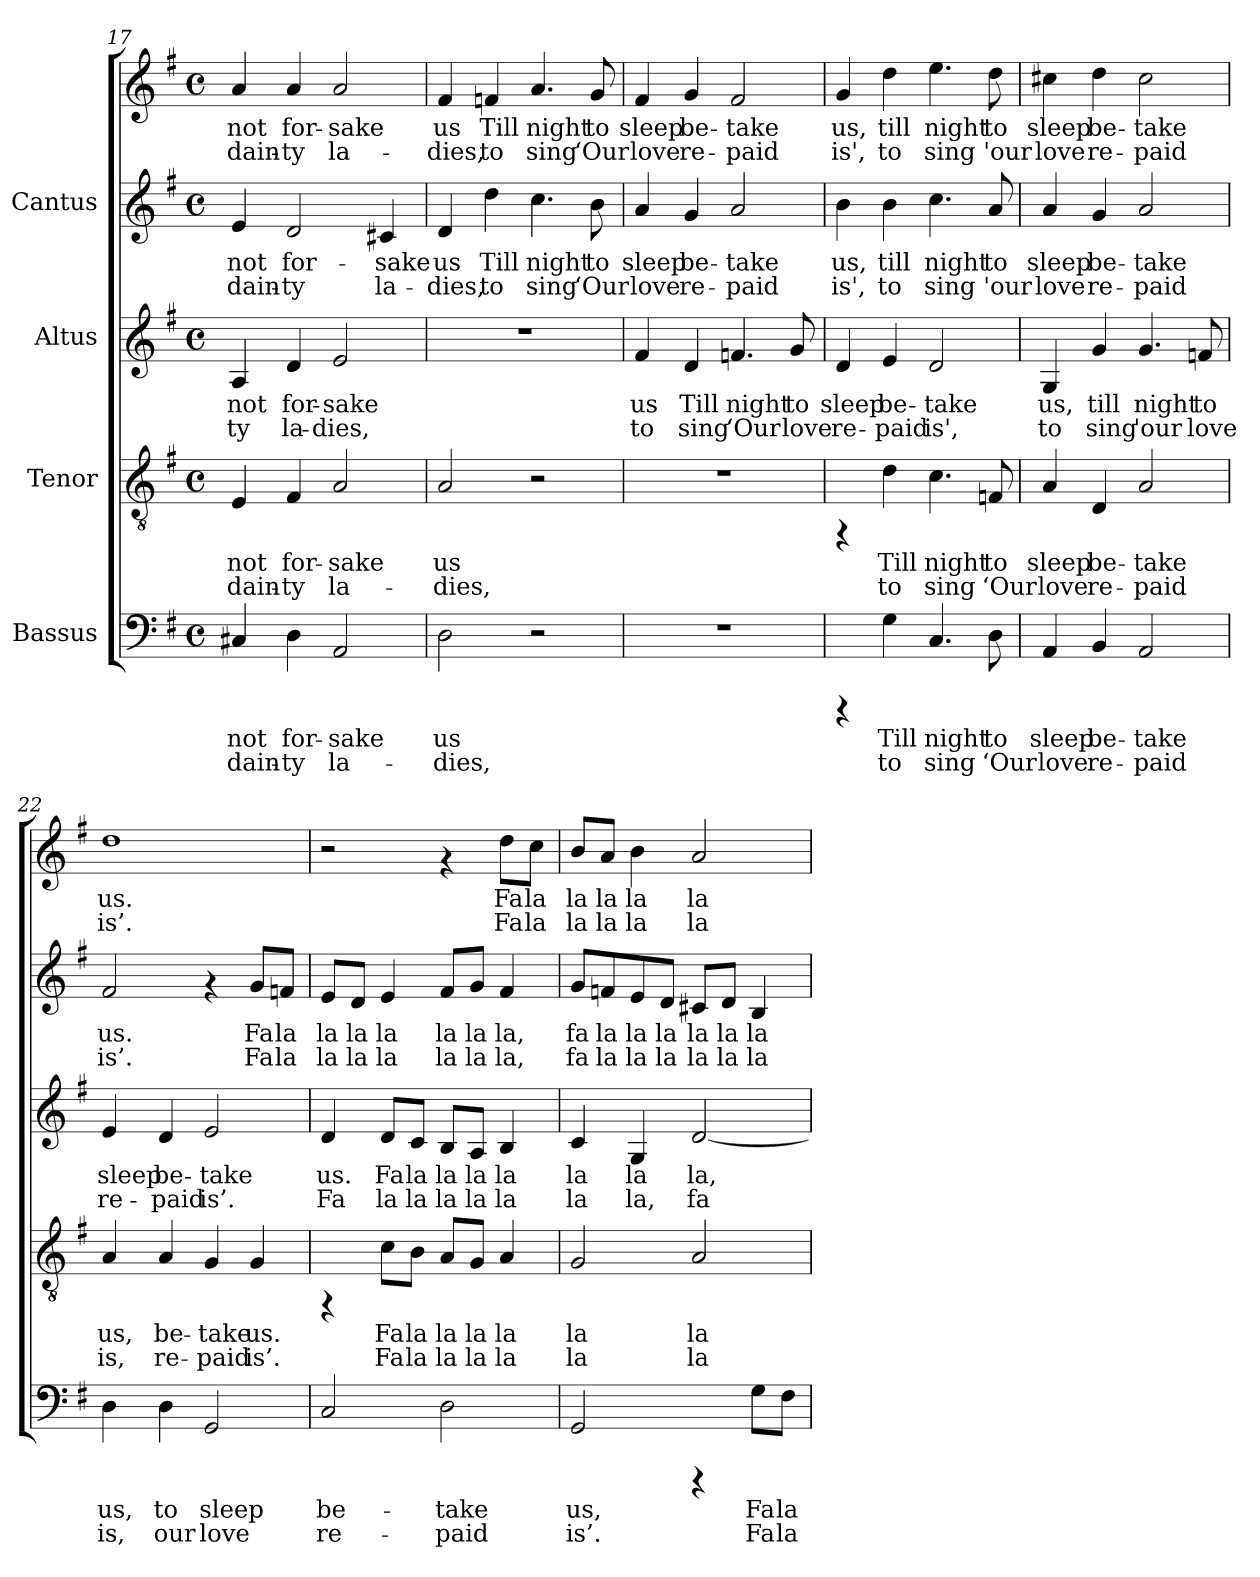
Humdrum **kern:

**kern	**text	**text	**kern	**text	**text	**kern	**text	**text	**kern	**text	**text	**kern	**text	**text
*part4	*part4	*part4	*part3	*part3	*part3	*part2	*part2	*part2	*part1	*part1	*part1	*part1	*part1	*part1
*staff5	*staff5	*staff5	*staff4	*staff4	*staff4	*staff3	*staff3	*staff3	*staff2	*staff2	*staff2	*staff1	*staff1	*staff1
*I"Bassus	*	*	*I"Tenor	*	*	*I"Altus	*	*	*I"Cantus	*	*	*	*	*
*clefF4	*	*	*clefGv2	*	*	*clefG2	*	*	*clefG2	*	*	*clefG2	*	*
*k[f#]	*	*	*k[f#]	*	*	*k[f#]	*	*	*k[f#]	*	*	*k[f#]	*	*
*G:	*	*	*G:	*	*	*G:	*	*	*G:	*	*	*G:	*	*
*M4/4	*	*	*M4/4	*	*	*M4/4	*	*	*M4/4	*	*	*M4/4	*	*
*met(c)	*	*	*met(c)	*	*	*met(c)	*	*	*met(c)	*	*	*met(c)	*	*
=17	=17	=17	=17	=17	=17	=17	=17	=17	=17	=17	=17	=17	=17	=17
!	!LO:LY:b:cj	!LO:LY:b:cj	!	!LO:LY:b:cj	!LO:LY:b:cj	!	!LO:LY:b:cj	!LO:LY:b:cj	!	!LO:LY:b:cj	!LO:LY:b:cj	!	!LO:LY:b:cj	!LO:LY:b:cj
4C#X/	not	dain-	4E/	not	dain-	4A/	-not	ty	4e/	-not	dain-	4a/	not	dain-
!	!LO:LY:b:cj	!LO:LY:b:cj	!	!LO:LY:b:cj	!LO:LY:b:cj	!	!LO:LY:b:cj	!LO:LY:b:cj	!	!LO:LY:b:cj	!LO:LY:b:cj	!	!LO:LY:b:cj	!LO:LY:b:cj
4D\	-for-	-ty	4F#/	-for-	-ty	4d/	for-	-la-	2d/	-for-	-ty	4a/	-for-	-ty
!	!LO:LY:b:cj	!LO:LY:b:cj	!	!LO:LY:b:cj	!LO:LY:b:cj	!	!LO:LY:b:cj	!LO:LY:b:cj	!	!	!	!	!LO:LY:b:cj	!LO:LY:b:cj
2AA/	sake	la-	2A/	sake	la-	2e/	-sake	dies,	.	.	.	2a/	sake	la-
!	!	!	!	!	!	!	!	!	!	!LO:LY:b:cj	!LO:LY:b:cj	!	!	!
.	.	.	.	.	.	.	.	.	4c#X/	sake	la-	.	.	.
=18	=18	=18	=18	=18	=18	=18	=18	=18	=18	=18	=18	=18	=18	=18
!	!LO:LY:b:cj	!LO:LY:b:cj	!	!LO:LY:b:cj	!LO:LY:b:cj	!	!	!	!	!LO:LY:b:cj	!LO:LY:b:cj	!	!LO:LY:b:cj	!LO:LY:b:cj
2D\	-us	dies,	2A/	-us	dies,	1r	.	.	4d/	us	dies,	4f#/	-us	dies,
!	!	!	!	!	!	!	!	!	!	!LO:LY:b:cj	!LO:LY:b:cj	!	!LO:LY:b:cj	!LO:LY:b:cj
.	.	.	.	.	.	.	.	.	4dd\	Till	to	4fn/	Till	to
!	!	!	!	!	!	!	!	!	!	!LO:LY:b:cj	!LO:LY:b:cj	!	!LO:LY:b:cj	!LO:LY:b:cj
2r	.	.	2r	.	.	.	.	.	4.cc\	night	sing	4.a/	night	sing
!	!	!	!	!	!	!	!	!	!	!LO:LY:b:cj	!LO:LY:b:cj	!	!LO:LY:b:cj	!LO:LY:b:cj
.	.	.	.	.	.	.	.	.	8b\	to	‘Our	8g/	to	‘Our
=19	=19	=19	=19	=19	=19	=19	=19	=19	=19	=19	=19	=19	=19	=19
!	!	!	!	!	!	!	!LO:LY:b:cj	!LO:LY:b:cj	!	!LO:LY:b:cj	!LO:LY:b:cj	!	!LO:LY:b:cj	!LO:LY:b:cj
1r	.	.	1r	.	.	4f#/	us	to	4a/	sleep	love	4f#/	sleep	love
!	!	!	!	!	!	!	!LO:LY:b:cj	!LO:LY:b:cj	!	!LO:LY:b:cj	!LO:LY:b:cj	!	!LO:LY:b:cj	!LO:LY:b:cj
.	.	.	.	.	.	4d/	Till	sing	4g/	be-	-re-	4g/	be-	-re-
!	!	!	!	!	!	!	!LO:LY:b:cj	!LO:LY:b:cj	!	!LO:LY:b:cj	!LO:LY:b:cj	!	!LO:LY:b:cj	!LO:LY:b:cj
.	.	.	.	.	.	4.fn/	night	‘Our	2a/	-take	paid	2f#/	-take	paid
!	!	!	!	!	!	!	!LO:LY:b:cj	!LO:LY:b:cj	!	!	!	!	!	!
.	.	.	.	.	.	8g/	to	love	.	.	.	.	.	.
=20	=20	=20	=20	=20	=20	=20	=20	=20	=20	=20	=20	=20	=20	=20
!	!	!	!	!	!	!	!LO:LY:b:cj	!LO:LY:b:cj	!	!LO:LY:b:cj	!LO:LY:b:cj	!	!LO:LY:b:cj	!LO:LY:b:cj
4rCCC	.	.	4rFF	.	.	4d/	sleep	re-	4b\	us,	is',	4g/	us,	is',
!	!LO:LY:b:cj	!LO:LY:b:cj	!	!LO:LY:b:cj	!LO:LY:b:cj	!	!LO:LY:b:cj	!LO:LY:b:cj	!	!LO:LY:b:cj	!LO:LY:b:cj	!	!LO:LY:b:cj	!LO:LY:b:cj
4G\	Till	to	4d\	Till	to	4e/	-be-	-paid	4b\	till	to	4dd\	till	to
!	!LO:LY:b:cj	!LO:LY:b:cj	!	!LO:LY:b:cj	!LO:LY:b:cj	!	!LO:LY:b:cj	!LO:LY:b:cj	!	!LO:LY:b:cj	!LO:LY:b:cj	!	!LO:LY:b:cj	!LO:LY:b:cj
4.C/	night	sing	4.c\	night	sing	2d/	take	is',	4.cc\	night	sing	4.ee\	night	sing
!	!LO:LY:b:cj	!LO:LY:b:cj	!	!LO:LY:b:cj	!LO:LY:b:cj	!	!	!	!	!LO:LY:b:cj	!LO:LY:b:cj	!	!LO:LY:b:cj	!LO:LY:b:cj
8D\	to	‘Our	8Fn/	to	‘Our	.	.	.	8a/	to	'our	8dd\	to	'our
!!LO:LB:g=z
=21	=21	=21	=21	=21	=21	=21	=21	=21	=21	=21	=21	=21	=21	=21
!	!LO:LY:b:cj	!LO:LY:b:cj	!	!LO:LY:b:cj	!LO:LY:b:cj	!	!LO:LY:b:cj	!LO:LY:b:cj	!	!LO:LY:b:cj	!LO:LY:b:cj	!	!LO:LY:b:cj	!LO:LY:b:cj
4AA/	sleep	love	4A/	sleep	love	4G/	us,	to	4a/	sleep	love	4cc#X\	sleep	love
!	!LO:LY:b:cj	!LO:LY:b:cj	!	!LO:LY:b:cj	!LO:LY:b:cj	!	!LO:LY:b:cj	!LO:LY:b:cj	!	!LO:LY:b:cj	!LO:LY:b:cj	!	!LO:LY:b:cj	!LO:LY:b:cj
4BB/	be-	-re-	4D/	be-	-re-	4g/	till	sing	4g/	be-	-re-	4dd\	be-	-re-
!	!LO:LY:b:cj	!LO:LY:b:cj	!	!LO:LY:b:cj	!LO:LY:b:cj	!	!LO:LY:b:cj	!LO:LY:b:cj	!	!LO:LY:b:cj	!LO:LY:b:cj	!	!LO:LY:b:cj	!LO:LY:b:cj
2AA/	-take	paid	2A/	-take	paid	4.g/	night	'our	2a/	-take	paid	2cc#\	-take	paid
!	!	!	!	!	!	!	!LO:LY:b:cj	!LO:LY:b:cj	!	!	!	!	!	!
.	.	.	.	.	.	8fn/	to	love	.	.	.	.	.	.
=22	=22	=22	=22	=22	=22	=22	=22	=22	=22	=22	=22	=22	=22	=22
!	!LO:LY:b:cj	!LO:LY:b:cj	!	!LO:LY:b:cj	!LO:LY:b:cj	!	!LO:LY:b:cj	!LO:LY:b:cj	!	!LO:LY:b:cj	!LO:LY:b:cj	!	!LO:LY:b:cj	!LO:LY:b:cj
4D\	us,	is,	4A/	us,	is,	4e/	sleep	re-	2f#/	us.	is’.	1dd	us.	is’.
!	!LO:LY:b:cj	!LO:LY:b:cj	!	!LO:LY:b:cj	!LO:LY:b:cj	!	!LO:LY:b:cj	!LO:LY:b:cj	!	!	!	!	!	!
4D\	to	our	4A/	be-	-re-	4d/	-be-	-paid	.	.	.	.	.	.
!	!LO:LY:b:cj	!LO:LY:b:cj	!	!LO:LY:b:cj	!LO:LY:b:cj	!	!LO:LY:b:cj	!LO:LY:b:cj	!	!	!	!	!	!
2GG/	sleep	love	4G/	-take	paid	2e/	take	is’.	4rf	.	.	.	.	.
!	!	!	!	!LO:LY:b:cj	!LO:LY:b:cj	!	!	!	!	!LO:LY:b:cj	!LO:LY:b:cj	!	!	!
.	.	.	4G/	us.	is’.	.	.	.	8g/L	Fa	Fa	.	.	.
!	!	!	!	!	!	!	!	!	!	!LO:LY:b:cj	!LO:LY:b:cj	!	!	!
.	.	.	.	.	.	.	.	.	8fn/J	la	la	.	.	.
=23	=23	=23	=23	=23	=23	=23	=23	=23	=23	=23	=23	=23	=23	=23
!	!LO:LY:b:cj	!LO:LY:b:cj	!	!	!	!	!LO:LY:b:cj	!LO:LY:b:cj	!	!LO:LY:b:cj	!LO:LY:b:cj	!	!	!
2C/	be-	-re-	4rFF	.	.	4d/	us.	Fa	8e/L	la	la	2r	.	.
!	!	!	!	!	!	!	!	!	!	!LO:LY:b:cj	!LO:LY:b:cj	!	!	!
.	.	.	.	.	.	.	.	.	8d/J	la	la	.	.	.
!	!	!	!	!LO:LY:b:cj	!LO:LY:b:cj	!	!LO:LY:b:cj	!LO:LY:b:cj	!	!LO:LY:b:cj	!LO:LY:b:cj	!	!	!
.	.	.	8c\L	Fa	Fa	8d/L	Fa	la	4e/	la	la	.	.	.
!	!	!	!	!LO:LY:b:cj	!LO:LY:b:cj	!	!LO:LY:b:cj	!LO:LY:b:cj	!	!	!	!	!	!
.	.	.	8B\J	la	la	8c/J	la	la	.	.	.	.	.	.
!	!LO:LY:b:cj	!LO:LY:b:cj	!	!LO:LY:b:cj	!LO:LY:b:cj	!	!LO:LY:b:cj	!LO:LY:b:cj	!	!LO:LY:b:cj	!LO:LY:b:cj	!	!	!
2D\	-take	paid	8A/L	la	la	8B/L	la	la	8f#/L	la	la	4rf	.	.
!	!	!	!	!LO:LY:b:cj	!LO:LY:b:cj	!	!LO:LY:b:cj	!LO:LY:b:cj	!	!LO:LY:b:cj	!LO:LY:b:cj	!	!	!
.	.	.	8G/J	la	la	8A/J	la	la	8g/J	la	la	.	.	.
!	!	!	!	!LO:LY:b:cj	!LO:LY:b:cj	!	!LO:LY:b:cj	!LO:LY:b:cj	!	!LO:LY:b:cj	!LO:LY:b:cj	!	!LO:LY:b:cj	!LO:LY:b:cj
.	.	.	4A/	la	la	4B/	la	la	4f#/	la,	la,	8dd\L	Fa	Fa
!	!	!	!	!	!	!	!	!	!	!	!	!	!LO:LY:b:cj	!LO:LY:b:cj
.	.	.	.	.	.	.	.	.	.	.	.	8cc\J	la	la
=24	=24	=24	=24	=24	=24	=24	=24	=24	=24	=24	=24	=24	=24	=24
!	!LO:LY:b:cj	!LO:LY:b:cj	!	!LO:LY:b:cj	!LO:LY:b:cj	!	!LO:LY:b:cj	!LO:LY:b:cj	!	!LO:LY:b:cj	!LO:LY:b:cj	!	!LO:LY:b:cj	!LO:LY:b:cj
2GG/	us,	is’.	2G/	la	la	4c/	la	la	8g/L	fa	fa	8b/L	la	la
!	!	!	!	!	!	!	!	!	!	!LO:LY:b:cj	!LO:LY:b:cj	!	!LO:LY:b:cj	!LO:LY:b:cj
.	.	.	.	.	.	.	.	.	8fn/	la	la	8a/J	la	la
!	!	!	!	!	!	!	!LO:LY:b:cj	!LO:LY:b:cj	!	!LO:LY:b:cj	!LO:LY:b:cj	!	!LO:LY:b:cj	!LO:LY:b:cj
.	.	.	.	.	.	4G/	la	la,	8e/	la	la	4b\	la	la
!	!	!	!	!	!	!	!	!	!	!LO:LY:b:cj	!LO:LY:b:cj	!	!	!
.	.	.	.	.	.	.	.	.	8d/J	la	la	.	.	.
!	!	!	!	!LO:LY:b:cj	!LO:LY:b:cj	!	!LO:LY:b:cj	!LO:LY:b:cj	!	!LO:LY:b:cj	!LO:LY:b:cj	!	!LO:LY:b:cj	!LO:LY:b:cj
4rCCC	.	.	2A/	la	la	[<2d/	la,	fa	8c#X/L	la	la	2a/	la	la
!	!	!	!	!	!	!	!	!	!	!LO:LY:b:cj	!LO:LY:b:cj	!	!	!
.	.	.	.	.	.	.	.	.	8d/J	la	la	.	.	.
!	!LO:LY:b:cj	!LO:LY:b:cj	!	!	!	!	!	!	!	!LO:LY:b:cj	!LO:LY:b:cj	!	!	!
8G\L	Fa	Fa	.	.	.	.	.	.	4B/	la	la	.	.	.
!	!LO:LY:b:cj	!LO:LY:b:cj	!	!	!	!	!	!	!	!	!	!	!	!
8F#\J	la	la	.	.	.	.	.	.	.	.	.	.	.	.
=	=	=	=	=	=	=	=	=	=	=	=	=	=	=
*-	*-	*-	*-	*-	*-	*-	*-	*-	*-	*-	*-	*-	*-	*-
